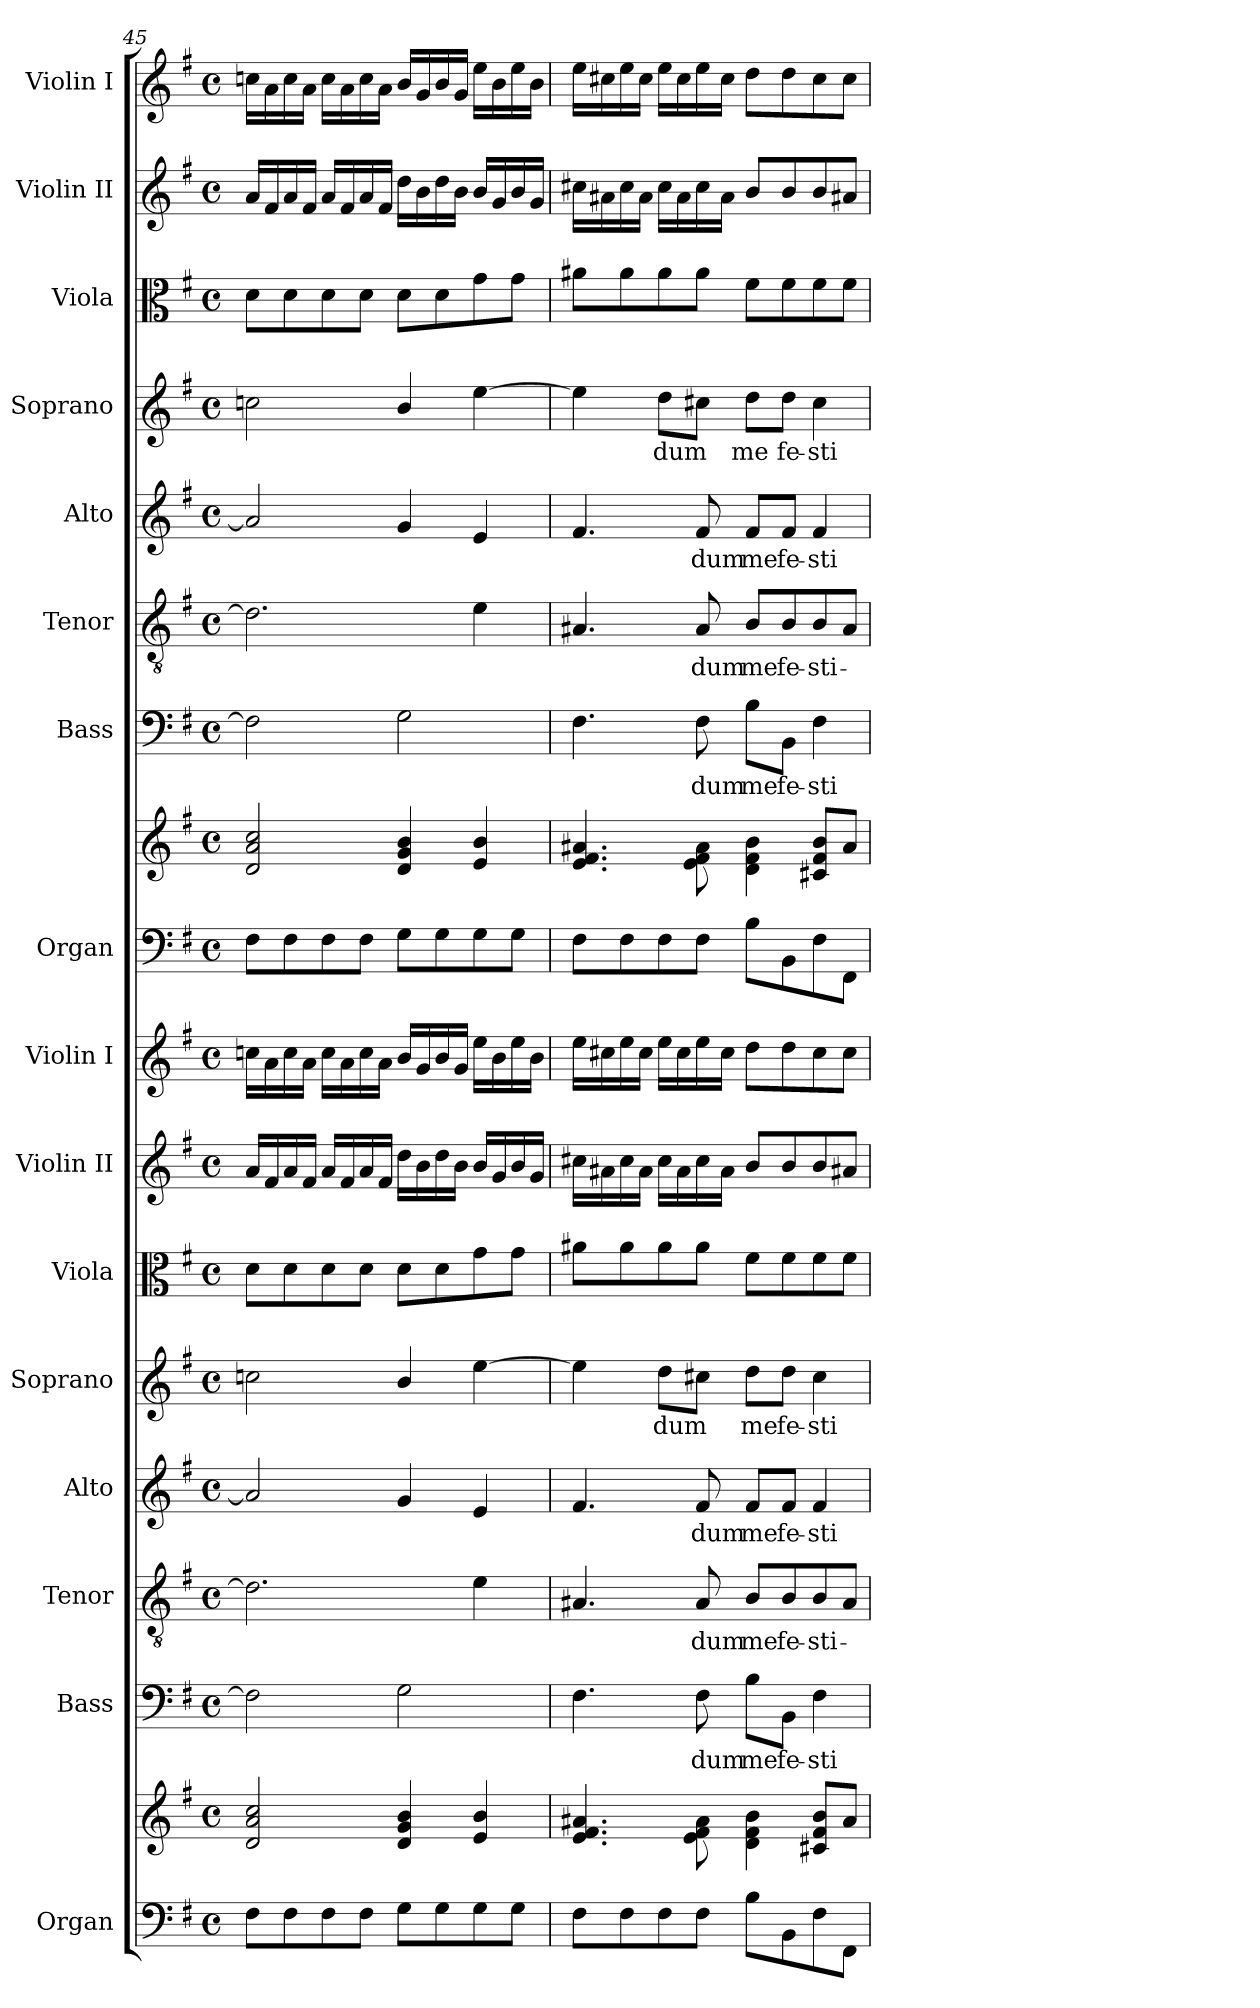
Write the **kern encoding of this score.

**kern	**kern	**kern	**text	**kern	**text	**kern	**text	**kern	**text	**kern	**kern	**kern	**kern	**kern	**kern	**text	**kern	**text	**kern	**text	**kern	**text	**kern	**kern	**kern
*part16	*part16	*part15	*part15	*part14	*part14	*part13	*part13	*part12	*part12	*part11	*part10	*part9	*part8	*part8	*part7	*part7	*part6	*part6	*part5	*part5	*part4	*part4	*part3	*part2	*part1
*staff18	*staff17	*staff16	*staff16	*staff15	*staff15	*staff14	*staff14	*staff13	*staff13	*staff12	*staff11	*staff10	*staff9	*staff8	*staff7	*staff7	*staff6	*staff6	*staff5	*staff5	*staff4	*staff4	*staff3	*staff2	*staff1
*I"Organ	*	*I"Bass	*	*I"Tenor	*	*I"Alto	*	*I"Soprano	*	*I"Viola	*I"Violin II	*I"Violin I	*I"Organ	*	*I"Bass	*	*I"Tenor	*	*I"Alto	*	*I"Soprano	*	*I"Viola	*I"Violin II	*I"Violin I
*I'Org.	*	*I'B.	*	*I'T.	*	*I'A.	*	*I'S.	*	*I'Vla.	*I'Vln. II	*I'Vln. I	*I'Org.	*	*I'B.	*	*I'T.	*	*I'A.	*	*I'S.	*	*I'Vla.	*I'Vln. II	*I'Vln. I
*clefF4	*clefG2	*clefF4	*	*clefGv2	*	*clefG2	*	*clefG2	*	*clefC3	*clefG2	*clefG2	*clefF4	*clefG2	*clefF4	*	*clefGv2	*	*clefG2	*	*clefG2	*	*clefC3	*clefG2	*clefG2
*	*	*	*	*ITrd7c12	*	*	*	*	*	*	*	*	*	*	*	*	*ITrd7c12	*	*	*	*	*	*	*	*
*k[f#]	*k[f#]	*k[f#]	*	*k[f#]	*	*k[f#]	*	*k[f#]	*	*k[f#]	*k[f#]	*k[f#]	*k[f#]	*k[f#]	*k[f#]	*	*k[f#]	*	*k[f#]	*	*k[f#]	*	*k[f#]	*k[f#]	*k[f#]
*G:	*G:	*G:	*	*G:	*	*G:	*	*G:	*	*G:	*G:	*G:	*G:	*G:	*G:	*	*G:	*	*G:	*	*G:	*	*G:	*G:	*G:
*M4/4	*M4/4	*M4/4	*	*M4/4	*	*M4/4	*	*M4/4	*	*M4/4	*M4/4	*M4/4	*M4/4	*M4/4	*M4/4	*	*M4/4	*	*M4/4	*	*M4/4	*	*M4/4	*M4/4	*M4/4
*met(c)	*met(c)	*met(c)	*	*met(c)	*	*met(c)	*	*met(c)	*	*met(c)	*met(c)	*met(c)	*met(c)	*met(c)	*met(c)	*	*met(c)	*	*met(c)	*	*met(c)	*	*met(c)	*met(c)	*met(c)
=45	=45	=45	=45	=45	=45	=45	=45	=45	=45	=45	=45	=45	=45	=45	=45	=45	=45	=45	=45	=45	=45	=45	=45	=45	=45
8F#i\L	2di/ 2ai 2cci	2F#i\]	.	2.Di\]	.	2ai/]	.	2ccni\	.	8di\L	16ai/LL	16ccni\LL	8F#i\L	2di/ 2ai 2cci	2F#i\]	.	2.Di\]	.	2ai/]	.	2ccni\	.	8di\L	16ai/LL	16ccni\LL
.	.	.	.	.	.	.	.	.	.	.	16f#i/	16ai\	.	.	.	.	.	.	.	.	.	.	.	16f#i/	16ai\
8F#i\	.	.	.	.	.	.	.	.	.	8di\	16ai/	16cci\	8F#i\	.	.	.	.	.	.	.	.	.	8di\	16ai/	16cci\
.	.	.	.	.	.	.	.	.	.	.	16f#i/JJ	16ai\JJ	.	.	.	.	.	.	.	.	.	.	.	16f#i/JJ	16ai\JJ
8F#i\	.	.	.	.	.	.	.	.	.	8di\	16ai/LL	16cci\LL	8F#i\	.	.	.	.	.	.	.	.	.	8di\	16ai/LL	16cci\LL
.	.	.	.	.	.	.	.	.	.	.	16f#i/	16ai\	.	.	.	.	.	.	.	.	.	.	.	16f#i/	16ai\
8F#i\J	.	.	.	.	.	.	.	.	.	8di\J	16ai/	16cci\	8F#i\J	.	.	.	.	.	.	.	.	.	8di\J	16ai/	16cci\
.	.	.	.	.	.	.	.	.	.	.	16f#i/JJ	16ai\JJ	.	.	.	.	.	.	.	.	.	.	.	16f#i/JJ	16ai\JJ
8Gi\L	4di/ 4gi 4bi	2Gi\	.	.	.	4gi/	.	4bi/	.	8di\L	16ddi\LL	16bi/LL	8Gi\L	4di/ 4gi 4bi	2Gi\	.	.	.	4gi/	.	4bi/	.	8di\L	16ddi\LL	16bi/LL
.	.	.	.	.	.	.	.	.	.	.	16bi\	16gi/	.	.	.	.	.	.	.	.	.	.	.	16bi\	16gi/
8Gi\	.	.	.	.	.	.	.	.	.	8di\	16ddi\	16bi/	8Gi\	.	.	.	.	.	.	.	.	.	8di\	16ddi\	16bi/
.	.	.	.	.	.	.	.	.	.	.	16bi\JJ	16gi/JJ	.	.	.	.	.	.	.	.	.	.	.	16bi\JJ	16gi/JJ
8Gi\	4ei/ 4bi	.	.	4Ei\	.	4ei/	.	[4eei\	.	8gi\	16bi/LL	16eei\LL	8Gi\	4ei/ 4bi	.	.	4Ei\	.	4ei/	.	[4eei\	.	8gi\	16bi/LL	16eei\LL
.	.	.	.	.	.	.	.	.	.	.	16gi/	16bi\	.	.	.	.	.	.	.	.	.	.	.	16gi/	16bi\
8Gi\J	.	.	.	.	.	.	.	.	.	8gi\J	16bi/	16eei\	8Gi\J	.	.	.	.	.	.	.	.	.	8gi\J	16bi/	16eei\
.	.	.	.	.	.	.	.	.	.	.	16gi/JJ	16bi\JJ	.	.	.	.	.	.	.	.	.	.	.	16gi/JJ	16bi\JJ
=46	=46	=46	=46	=46	=46	=46	=46	=46	=46	=46	=46	=46	=46	=46	=46	=46	=46	=46	=46	=46	=46	=46	=46	=46	=46
8F#i\L	4.ei/ 4.f#i 4.a#Xi	4.F#i\	.	4.AA#Xi/	.	4.f#i/	.	4eei\]	.	8a#Xi\L	16cc#Xi\LL	16eei\LL	8F#i\L	4.ei/ 4.f#i 4.a#Xi	4.F#i\	.	4.AA#Xi/	.	4.f#i/	.	4eei\]	.	8a#Xi\L	16cc#Xi\LL	16eei\LL
.	.	.	.	.	.	.	.	.	.	.	16a#Xi\	16cc#Xi\	.	.	.	.	.	.	.	.	.	.	.	16a#Xi\	16cc#Xi\
8F#i\	.	.	.	.	.	.	.	.	.	8a#i\	16cc#i\	16eei\	8F#i\	.	.	.	.	.	.	.	.	.	8a#i\	16cc#i\	16eei\
.	.	.	.	.	.	.	.	.	.	.	16a#i\JJ	16cc#i\JJ	.	.	.	.	.	.	.	.	.	.	.	16a#i\JJ	16cc#i\JJ
!	!	!	!	!	!	!	!	!	!LO:LY:b:color=#000000	!	!	!	!	!	!	!	!	!	!	!	!	!	!	!	!
!	!	!	!	!	!	!	!	!	!	!	!	!	!	!	!	!	!	!	!	!	!	!LO:LY:b:color=#000000	!	!	!
8F#i\	.	.	.	.	.	.	.	8ddi\L	-dum	8a#i\	16cc#i\LL	16eei\LL	8F#i\	.	.	.	.	.	.	.	8ddi\L	-dum	8a#i\	16cc#i\LL	16eei\LL
.	.	.	.	.	.	.	.	.	.	.	16a#i\	16cc#i\	.	.	.	.	.	.	.	.	.	.	.	16a#i\	16cc#i\
!	!	!	!LO:LY:b:color=#000000	!	!	!	!	!	!	!	!	!	!	!	!	!	!	!	!	!	!	!	!	!	!
!	!	!	!	!	!LO:LY:b:color=#000000	!	!	!	!	!	!	!	!	!	!	!	!	!	!	!	!	!	!	!	!
!	!	!	!	!	!	!	!LO:LY:b:color=#000000	!	!	!	!	!	!	!	!	!	!	!	!	!	!	!	!	!	!
!	!	!	!	!	!	!	!	!	!	!	!	!	!	!	!	!LO:LY:b:color=#000000	!	!	!	!	!	!	!	!	!
!	!	!	!	!	!	!	!	!	!	!	!	!	!	!	!	!	!	!LO:LY:b:color=#000000	!	!	!	!	!	!	!
!	!	!	!	!	!	!	!	!	!	!	!	!	!	!	!	!	!	!	!	!LO:LY:b:color=#000000	!	!	!	!	!
8F#i\J	8ei\ 8f#i 8a#i	8F#i\	-dum	8AA#i/	-dum	8f#i/	-dum	8cc#Xi\J	.	8a#i\J	16cc#i\	16eei\	8F#i\J	8ei\ 8f#i 8a#i	8F#i\	-dum	8AA#i/	-dum	8f#i/	-dum	8cc#Xi\J	.	8a#i\J	16cc#i\	16eei\
.	.	.	.	.	.	.	.	.	.	.	16a#i\JJ	16cc#i\JJ	.	.	.	.	.	.	.	.	.	.	.	16a#i\JJ	16cc#i\JJ
!	!	!	!LO:LY:b:color=#000000	!	!	!	!	!	!	!	!	!	!	!	!	!	!	!	!	!	!	!	!	!	!
!	!	!	!	!	!LO:LY:b:color=#000000	!	!	!	!	!	!	!	!	!	!	!	!	!	!	!	!	!	!	!	!
!	!	!	!	!	!	!	!LO:LY:b:color=#000000	!	!	!	!	!	!	!	!	!	!	!	!	!	!	!	!	!	!
!	!	!	!	!	!	!	!	!	!LO:LY:b:color=#000000	!	!	!	!	!	!	!	!	!	!	!	!	!	!	!	!
!	!	!	!	!	!	!	!	!	!	!	!	!	!	!	!	!LO:LY:b:color=#000000	!	!	!	!	!	!	!	!	!
!	!	!	!	!	!	!	!	!	!	!	!	!	!	!	!	!	!	!LO:LY:b:color=#000000	!	!	!	!	!	!	!
!	!	!	!	!	!	!	!	!	!	!	!	!	!	!	!	!	!	!	!	!LO:LY:b:color=#000000	!	!	!	!	!
!	!	!	!	!	!	!	!	!	!	!	!	!	!	!	!	!	!	!	!	!	!	!LO:LY:b:color=#000000	!	!	!
8Bi\L	4di\ 4f#i 4bi	8Bi\L	me	8BBi/L	me	8f#i/L	me	8ddi\L	me	8f#i\L	8bi/L	8ddi\L	8Bi\L	4di\ 4f#i 4bi	8Bi\L	me	8BBi/L	me	8f#i/L	me	8ddi\L	me	8f#i\L	8bi/L	8ddi\L
!	!	!	!LO:LY:b:color=#000000	!	!	!	!	!	!	!	!	!	!	!	!	!	!	!	!	!	!	!	!	!	!
!	!	!	!	!	!LO:LY:b:color=#000000	!	!	!	!	!	!	!	!	!	!	!	!	!	!	!	!	!	!	!	!
!	!	!	!	!	!	!	!LO:LY:b:color=#000000	!	!	!	!	!	!	!	!	!	!	!	!	!	!	!	!	!	!
!	!	!	!	!	!	!	!	!	!LO:LY:b:color=#000000	!	!	!	!	!	!	!	!	!	!	!	!	!	!	!	!
!	!	!	!	!	!	!	!	!	!	!	!	!	!	!	!	!LO:LY:b:color=#000000	!	!	!	!	!	!	!	!	!
!	!	!	!	!	!	!	!	!	!	!	!	!	!	!	!	!	!	!LO:LY:b:color=#000000	!	!	!	!	!	!	!
!	!	!	!	!	!	!	!	!	!	!	!	!	!	!	!	!	!	!	!	!LO:LY:b:color=#000000	!	!	!	!	!
!	!	!	!	!	!	!	!	!	!	!	!	!	!	!	!	!	!	!	!	!	!	!LO:LY:b:color=#000000	!	!	!
8BBi\	.	8BBi\J	fe-	8BBi/	fe-	8f#i/J	fe-	8ddi\J	fe-	8f#i\	8bi/	8ddi\	8BBi\	.	8BBi\J	fe-	8BBi/	fe-	8f#i/J	fe-	8ddi\J	fe-	8f#i\	8bi/	8ddi\
!	!	!	!LO:LY:b:color=#000000	!	!	!	!	!	!	!	!	!	!	!	!	!	!	!	!	!	!	!	!	!	!
!	!	!	!	!	!LO:LY:b:color=#000000	!	!	!	!	!	!	!	!	!	!	!	!	!	!	!	!	!	!	!	!
!	!	!	!	!	!	!	!LO:LY:b:color=#000000	!	!	!	!	!	!	!	!	!	!	!	!	!	!	!	!	!	!
!	!	!	!	!	!	!	!	!	!LO:LY:b:color=#000000	!	!	!	!	!	!	!	!	!	!	!	!	!	!	!	!
!	!	!	!	!	!	!	!	!	!	!	!	!	!	!	!	!LO:LY:b:color=#000000	!	!	!	!	!	!	!	!	!
!	!	!	!	!	!	!	!	!	!	!	!	!	!	!	!	!	!	!LO:LY:b:color=#000000	!	!	!	!	!	!	!
!	!	!	!	!	!	!	!	!	!	!	!	!	!	!	!	!	!	!	!	!LO:LY:b:color=#000000	!	!	!	!	!
!	!	!	!	!	!	!	!	!	!	!	!	!	!	!	!	!	!	!	!	!	!	!LO:LY:b:color=#000000	!	!	!
8F#i\	8c#Xi/ 8f#i 8biL	4F#i\	-sti	8BBi/	-sti-	4f#i/	-sti-	4cc#i\	-sti-	8f#i\	8bi/	8cc#i\	8F#i\	8c#Xi/ 8f#i 8biL	4F#i\	-sti	8BBi/	-sti-	4f#i/	-sti-	4cc#i\	-sti-	8f#i\	8bi/	8cc#i\
8FF#i\J	8a#i/J	.	.	8AA#i/J	.	.	.	.	.	8f#i\J	8a#Xi/J	8cc#i\J	8FF#i\J	8a#i/J	.	.	8AA#i/J	.	.	.	.	.	8f#i\J	8a#Xi/J	8cc#i\J
=	=	=	=	=	=	=	=	=	=	=	=	=	=	=	=	=	=	=	=	=	=	=	=	=	=
*-	*-	*-	*-	*-	*-	*-	*-	*-	*-	*-	*-	*-	*-	*-	*-	*-	*-	*-	*-	*-	*-	*-	*-	*-	*-
